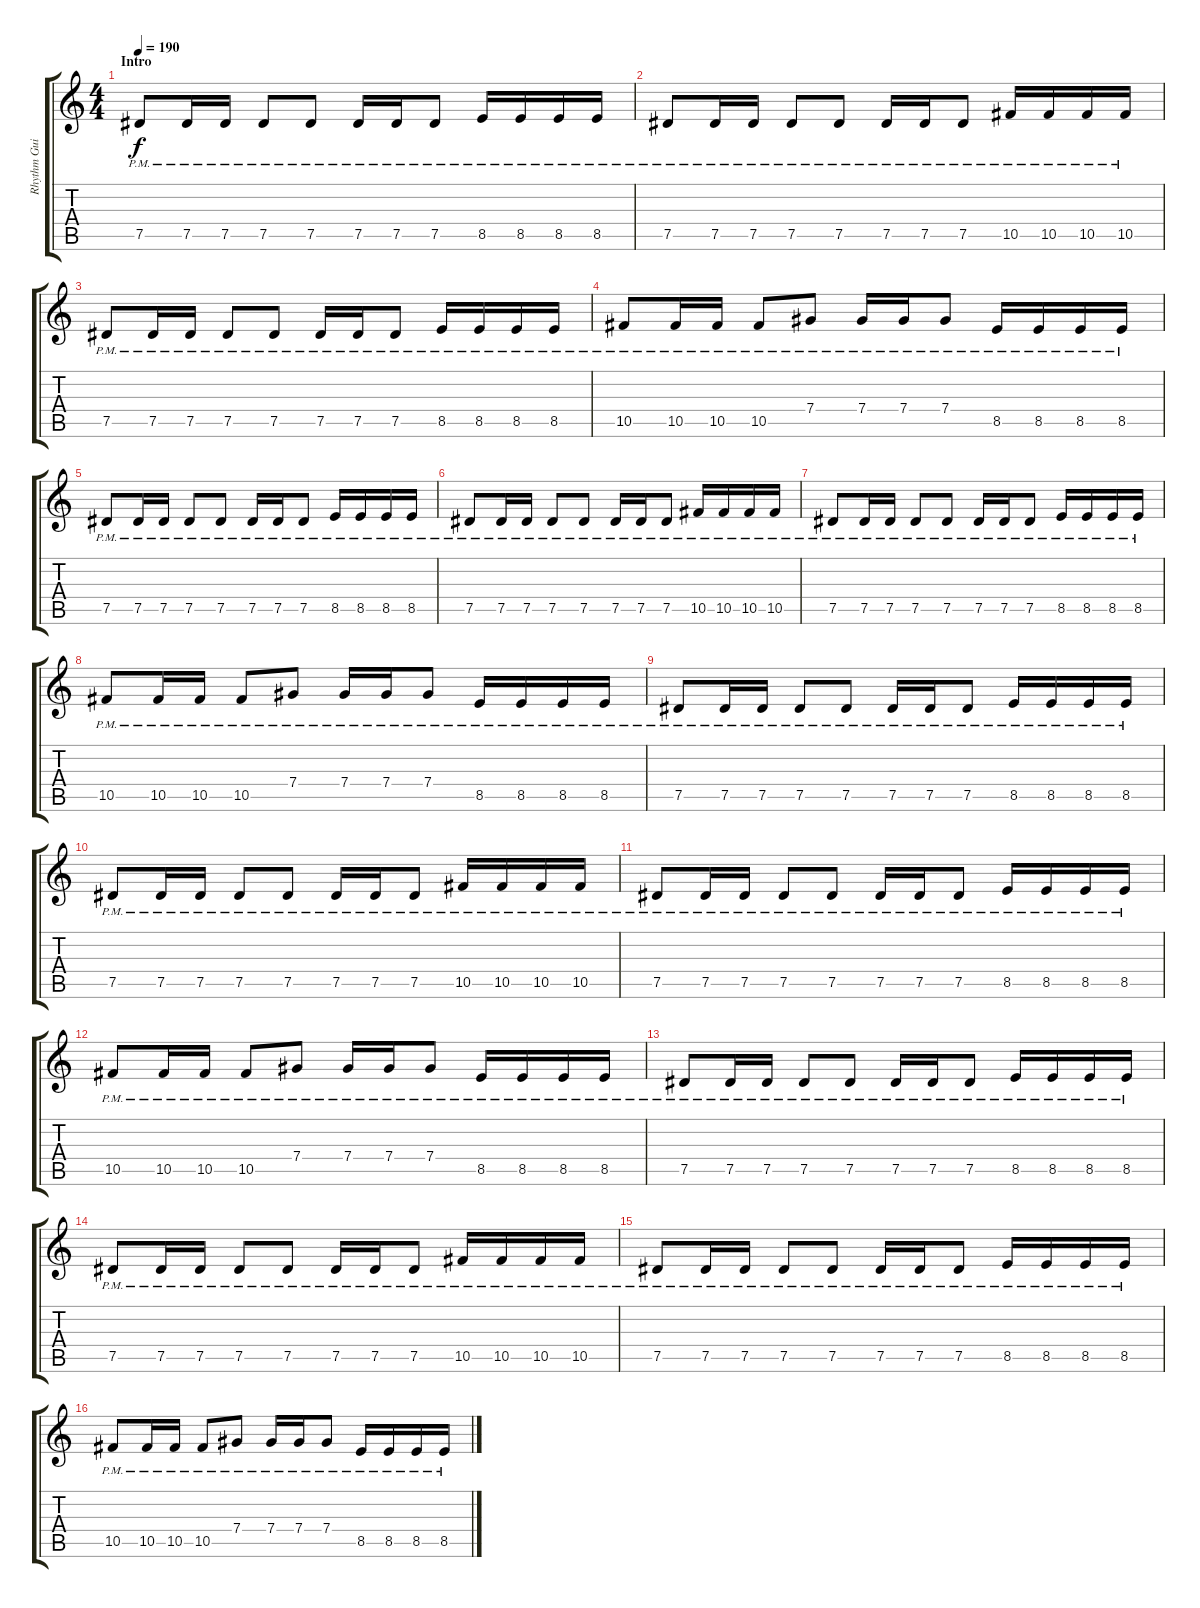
\track ("Rhythm Guitar" "Rhythm Gui") {instrument distortionguitar}
\staff {score tabs}
\tuning (Eb4 Bb3 Gb3 Db3 Ab2 Eb2) {hide}
\ts (4 4)
\section ("" "Intro")
\tempo 190
\clef g2
\ks c
7.5{pm}.8{dy f instrument distortionguitar} 7.5{pm}.16 7.5{pm}.16 7.5{pm}.8 7.5{pm}.8 7.5{pm}.16 7.5{pm}.16 7.5{pm}.8 8.5{pm}.16 8.5{pm}.16 8.5{pm}.16 8.5{pm}.16 |
7.5{pm}.8 7.5{pm}.16 7.5{pm}.16 7.5{pm}.8 7.5{pm}.8 7.5{pm}.16 7.5{pm}.16 7.5{pm}.8 10.5{pm}.16 10.5{pm}.16 10.5{pm}.16 10.5{pm}.16 |
7.5{pm}.8 7.5{pm}.16 7.5{pm}.16 7.5{pm}.8 7.5{pm}.8 7.5{pm}.16 7.5{pm}.16 7.5{pm}.8 8.5{pm}.16 8.5{pm}.16 8.5{pm}.16 8.5{pm}.16 |
10.5{pm}.8 10.5{pm}.16 10.5{pm}.16 10.5{pm}.8 7.4{pm}.8 7.4{pm}.16 7.4{pm}.16 7.4{pm}.8 8.5{pm}.16 8.5{pm}.16 8.5{pm}.16 8.5{pm}.16 |
7.5{pm}.8 7.5{pm}.16 7.5{pm}.16 7.5{pm}.8 7.5{pm}.8 7.5{pm}.16 7.5{pm}.16 7.5{pm}.8 8.5{pm}.16 8.5{pm}.16 8.5{pm}.16 8.5{pm}.16 |
7.5{pm}.8 7.5{pm}.16 7.5{pm}.16 7.5{pm}.8 7.5{pm}.8 7.5{pm}.16 7.5{pm}.16 7.5{pm}.8 10.5{pm}.16 10.5{pm}.16 10.5{pm}.16 10.5{pm}.16 |
7.5{pm}.8 7.5{pm}.16 7.5{pm}.16 7.5{pm}.8 7.5{pm}.8 7.5{pm}.16 7.5{pm}.16 7.5{pm}.8 8.5{pm}.16 8.5{pm}.16 8.5{pm}.16 8.5{pm}.16 |
10.5{pm}.8 10.5{pm}.16 10.5{pm}.16 10.5{pm}.8 7.4{pm}.8 7.4{pm}.16 7.4{pm}.16 7.4{pm}.8 8.5{pm}.16 8.5{pm}.16 8.5{pm}.16 8.5{pm}.16 |
7.5{pm}.8 7.5{pm}.16 7.5{pm}.16 7.5{pm}.8 7.5{pm}.8 7.5{pm}.16 7.5{pm}.16 7.5{pm}.8 8.5{pm}.16 8.5{pm}.16 8.5{pm}.16 8.5{pm}.16 |
7.5{pm}.8 7.5{pm}.16 7.5{pm}.16 7.5{pm}.8 7.5{pm}.8 7.5{pm}.16 7.5{pm}.16 7.5{pm}.8 10.5{pm}.16 10.5{pm}.16 10.5{pm}.16 10.5{pm}.16 |
7.5{pm}.8 7.5{pm}.16 7.5{pm}.16 7.5{pm}.8 7.5{pm}.8 7.5{pm}.16 7.5{pm}.16 7.5{pm}.8 8.5{pm}.16 8.5{pm}.16 8.5{pm}.16 8.5{pm}.16 |
10.5{pm}.8 10.5{pm}.16 10.5{pm}.16 10.5{pm}.8 7.4{pm}.8 7.4{pm}.16 7.4{pm}.16 7.4{pm}.8 8.5{pm}.16 8.5{pm}.16 8.5{pm}.16 8.5{pm}.16 |
7.5{pm}.8 7.5{pm}.16 7.5{pm}.16 7.5{pm}.8 7.5{pm}.8 7.5{pm}.16 7.5{pm}.16 7.5{pm}.8 8.5{pm}.16 8.5{pm}.16 8.5{pm}.16 8.5{pm}.16 |
7.5{pm}.8 7.5{pm}.16 7.5{pm}.16 7.5{pm}.8 7.5{pm}.8 7.5{pm}.16 7.5{pm}.16 7.5{pm}.8 10.5{pm}.16 10.5{pm}.16 10.5{pm}.16 10.5{pm}.16 |
7.5{pm}.8 7.5{pm}.16 7.5{pm}.16 7.5{pm}.8 7.5{pm}.8 7.5{pm}.16 7.5{pm}.16 7.5{pm}.8 8.5{pm}.16 8.5{pm}.16 8.5{pm}.16 8.5{pm}.16 |
10.5{pm}.8 10.5{pm}.16 10.5{pm}.16 10.5{pm}.8 7.4{pm}.8 7.4{pm}.16 7.4{pm}.16 7.4{pm}.8 8.5{pm}.16 8.5{pm}.16 8.5{pm}.16 8.5{pm}.16
